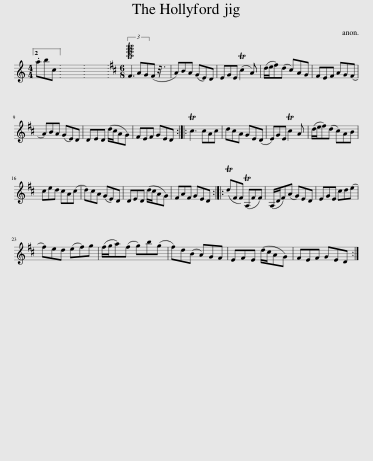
X:1
L:1/8
M:4/4
I:linebreak $
K:C
V:1 treble
V:1
 .abc || x8 | x8 |[K:D][M:6/8] (3TF3 AG(F x/24 | A)BA (GE)D | %5
 EGE (Tc2 A) | (d/e/f)(d c)AG | FEF AG(F |$ A)BA (GE)D | DED (d/c/AG) | %10
 FEF GED :: Tc3 cAc | dcA GE(D | E)GE Tc2 A | (d/e/f)(d c)AB |$ %15
 ced cA(c | d)cA (GE)D | DED (d/c/AG) | FAF GED :: (TdFF) (TA,FF) | %20
 (A,/D/F)(A G)ED | EGE cd(e |$ f)ed (ef)g | (f/g/a)(f g)b(g | f)d(B A)GF | %25
 EFE (d/c/AG) | FEF GED :| %27
